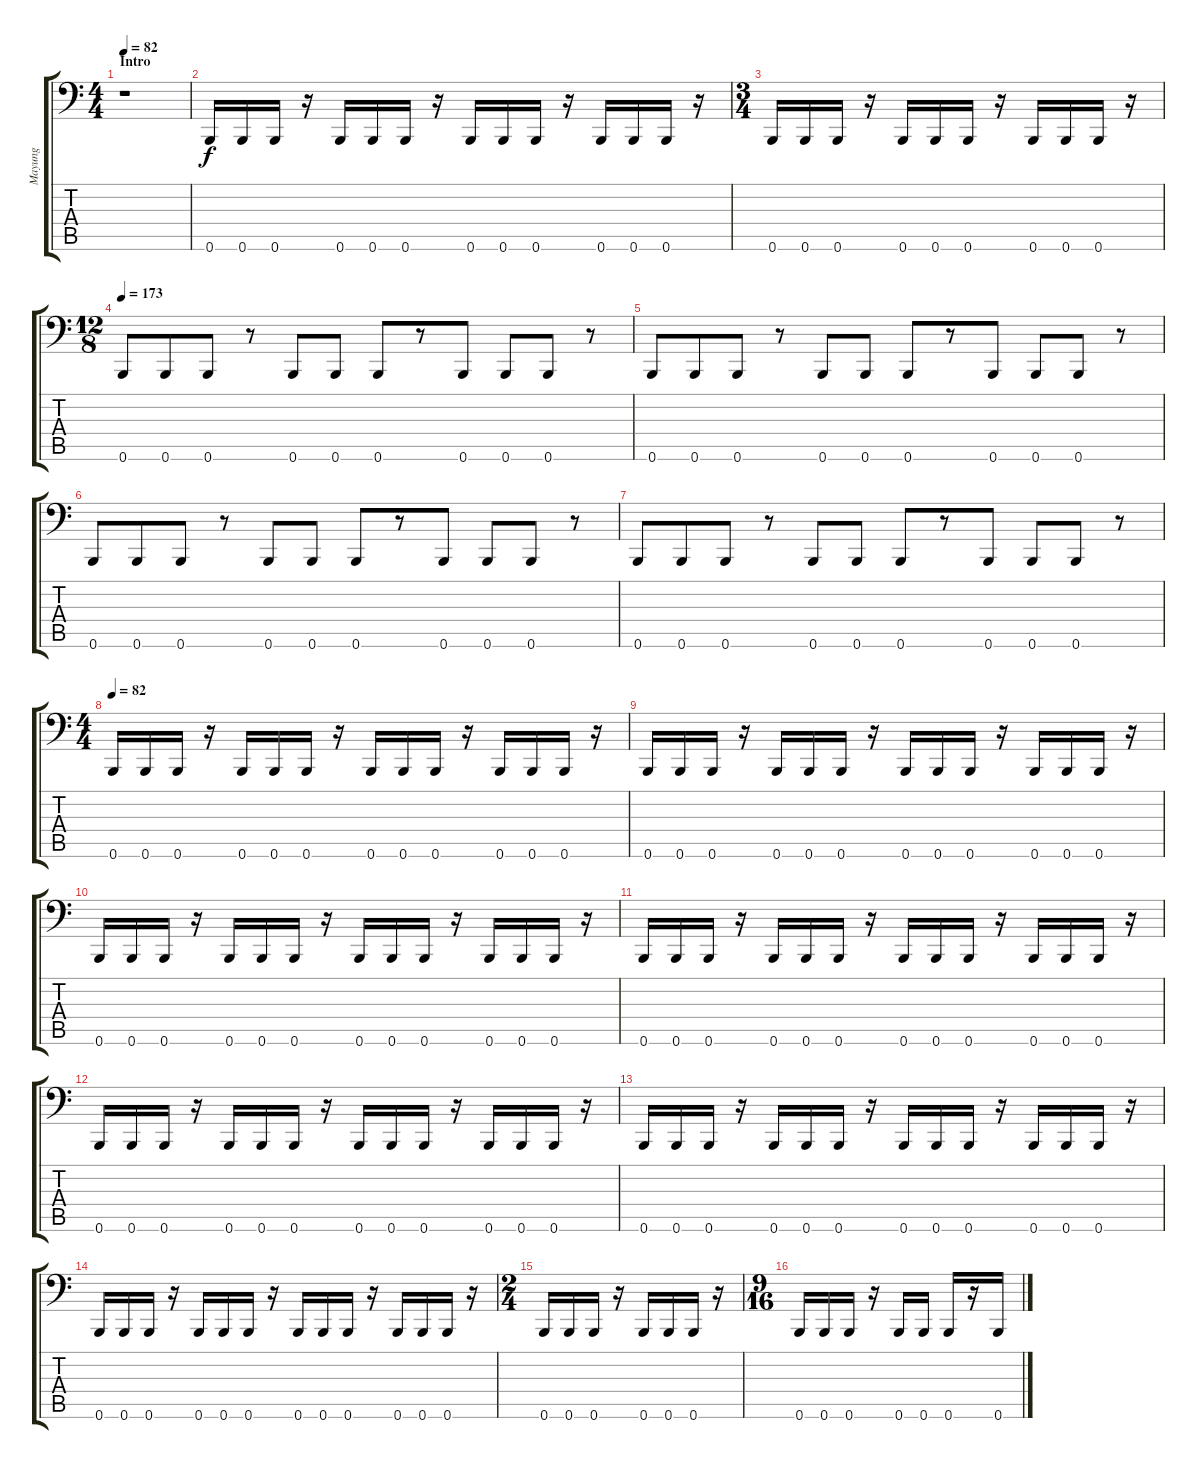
\track ("Mayung" "Mayung") {instrument electricbasspick}
\staff {score tabs}
\tuning (C3 G2 D2 A1 E1 B0) {hide}
\ts (4 4)
\section ("" "Intro")
\tempo 82
\clef f4
\ks c
r.1{dy f instrument electricbasspick} |
0.6.16 0.6.16 0.6.16 r.16 0.6.16 0.6.16 0.6.16 r.16 0.6.16 0.6.16 0.6.16 r.16 0.6.16 0.6.16 0.6.16 r.16 |
\ts (3 4)
0.6.16 0.6.16 0.6.16 r.16 0.6.16 0.6.16 0.6.16 r.16 0.6.16 0.6.16 0.6.16 r.16 |
\ts (12 8)
\tempo 173
0.6.8 0.6.8 0.6.8 r.8 0.6.8 0.6.8 0.6.8 r.8 0.6.8 0.6.8 0.6.8 r.8 |
0.6.8 0.6.8 0.6.8 r.8 0.6.8 0.6.8 0.6.8 r.8 0.6.8 0.6.8 0.6.8 r.8 |
0.6.8 0.6.8 0.6.8 r.8 0.6.8 0.6.8 0.6.8 r.8 0.6.8 0.6.8 0.6.8 r.8 |
0.6.8 0.6.8 0.6.8 r.8 0.6.8 0.6.8 0.6.8 r.8 0.6.8 0.6.8 0.6.8 r.8 |
\ts (4 4)
\tempo 82
0.6.16 0.6.16 0.6.16 r.16 0.6.16 0.6.16 0.6.16 r.16 0.6.16 0.6.16 0.6.16 r.16 0.6.16 0.6.16 0.6.16 r.16 |
0.6.16 0.6.16 0.6.16 r.16 0.6.16 0.6.16 0.6.16 r.16 0.6.16 0.6.16 0.6.16 r.16 0.6.16 0.6.16 0.6.16 r.16 |
0.6.16 0.6.16 0.6.16 r.16 0.6.16 0.6.16 0.6.16 r.16 0.6.16 0.6.16 0.6.16 r.16 0.6.16 0.6.16 0.6.16 r.16 |
0.6.16 0.6.16 0.6.16 r.16 0.6.16 0.6.16 0.6.16 r.16 0.6.16 0.6.16 0.6.16 r.16 0.6.16 0.6.16 0.6.16 r.16 |
0.6.16 0.6.16 0.6.16 r.16 0.6.16 0.6.16 0.6.16 r.16 0.6.16 0.6.16 0.6.16 r.16 0.6.16 0.6.16 0.6.16 r.16 |
0.6.16 0.6.16 0.6.16 r.16 0.6.16 0.6.16 0.6.16 r.16 0.6.16 0.6.16 0.6.16 r.16 0.6.16 0.6.16 0.6.16 r.16 |
0.6.16 0.6.16 0.6.16 r.16 0.6.16 0.6.16 0.6.16 r.16 0.6.16 0.6.16 0.6.16 r.16 0.6.16 0.6.16 0.6.16 r.16 |
\ts (2 4)
0.6.16 0.6.16 0.6.16 r.16 0.6.16 0.6.16 0.6.16 r.16 |
\ts (9 16)
0.6.16 0.6.16 0.6.16 r.16 0.6.16 0.6.16 0.6.16 r.16 0.6.16
